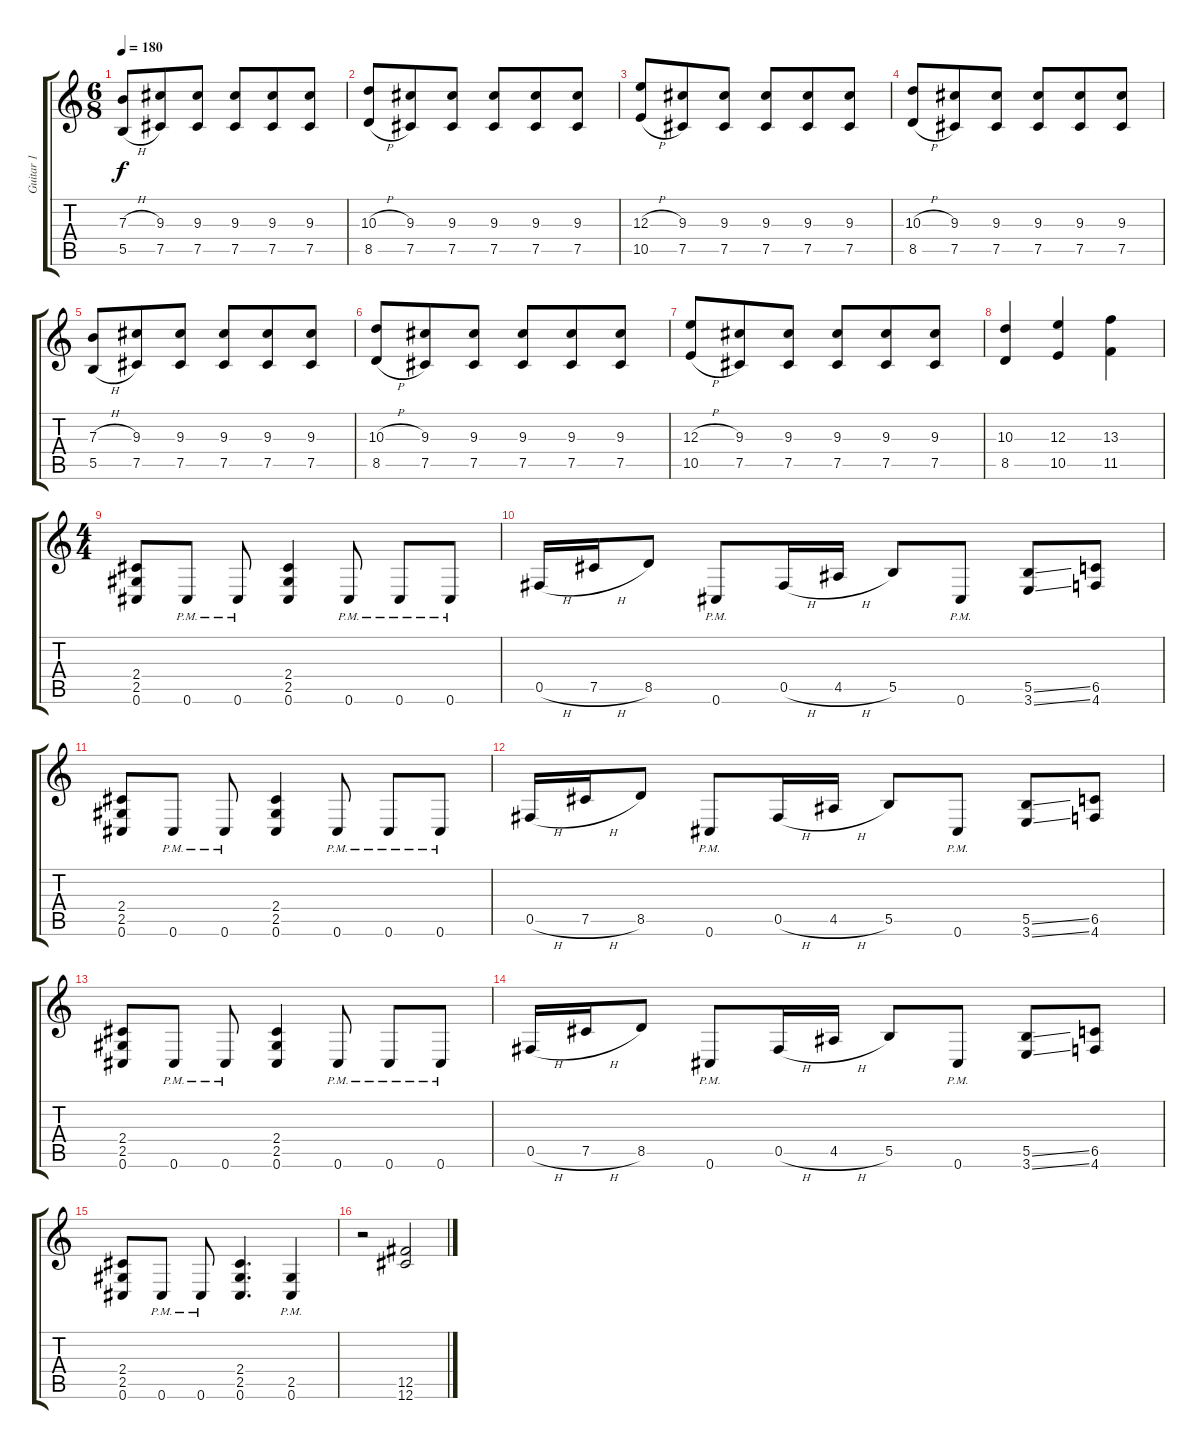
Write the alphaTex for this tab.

\track ("Guitar 1" "Guitar 1") {instrument distortionguitar}
\staff {score tabs}
\tuning (Db4 Ab3 E3 B2 Gb2 Db2) {hide}
\ts (6 8)
\tempo 180
\clef g2
\ks c
(7.3{h} 5.5{h}).8{dy f} (9.3 7.5).8 (9.3 7.5).8 (9.3 7.5).8 (9.3 7.5).8 (9.3 7.5).8 |
(10.3{h} 8.5{h}).8 (9.3 7.5).8 (9.3 7.5).8 (9.3 7.5).8 (9.3 7.5).8 (9.3 7.5).8 |
(12.3{h} 10.5{h}).8 (9.3 7.5).8 (9.3 7.5).8 (9.3 7.5).8 (9.3 7.5).8 (9.3 7.5).8 |
(10.3{h} 8.5{h}).8 (9.3 7.5).8 (9.3 7.5).8 (9.3 7.5).8 (9.3 7.5).8 (9.3 7.5).8 |
(7.3{h} 5.5{h}).8 (9.3 7.5).8 (9.3 7.5).8 (9.3 7.5).8 (9.3 7.5).8 (9.3 7.5).8 |
(10.3{h} 8.5{h}).8 (9.3 7.5).8 (9.3 7.5).8 (9.3 7.5).8 (9.3 7.5).8 (9.3 7.5).8 |
(12.3{h} 10.5{h}).8 (9.3 7.5).8 (9.3 7.5).8 (9.3 7.5).8 (9.3 7.5).8 (9.3 7.5).8 |
(10.3 8.5).4 (12.3 10.5).4 (13.3 11.5).4 |
\ts (4 4)
(2.4 2.5 0.6).8 0.6{pm}.8 0.6{pm}.8 (2.4 2.5 0.6).4 0.6{pm}.8 0.6{pm}.8 0.6{pm}.8 |
0.5{h}.16 7.5{h}.16 8.5.8 0.6{pm}.8 0.5{h}.16 4.5{h}.16 5.5.8 0.6{pm}.8 (5.5{ss} 3.6{ss}).8 (6.5 4.6).8 |
(2.4 2.5 0.6).8 0.6{pm}.8 0.6{pm}.8 (2.4 2.5 0.6).4 0.6{pm}.8 0.6{pm}.8 0.6{pm}.8 |
0.5{h}.16 7.5{h}.16 8.5.8 0.6{pm}.8 0.5{h}.16 4.5{h}.16 5.5.8 0.6{pm}.8 (5.5{ss} 3.6{ss}).8 (6.5 4.6).8 |
(2.4 2.5 0.6).8 0.6{pm}.8 0.6{pm}.8 (2.4 2.5 0.6).4 0.6{pm}.8 0.6{pm}.8 0.6{pm}.8 |
0.5{h}.16 7.5{h}.16 8.5.8 0.6{pm}.8 0.5{h}.16 4.5{h}.16 5.5.8 0.6{pm}.8 (5.5{ss} 3.6{ss}).8 (6.5 4.6).8 |
(2.4 2.5 0.6).8 0.6{pm}.8 0.6{pm}.8 (2.4 2.5 0.6).4{d} (2.5{pm} 0.6{pm}).4 |
r.2 (12.5{ss} 12.6{ss}).2
